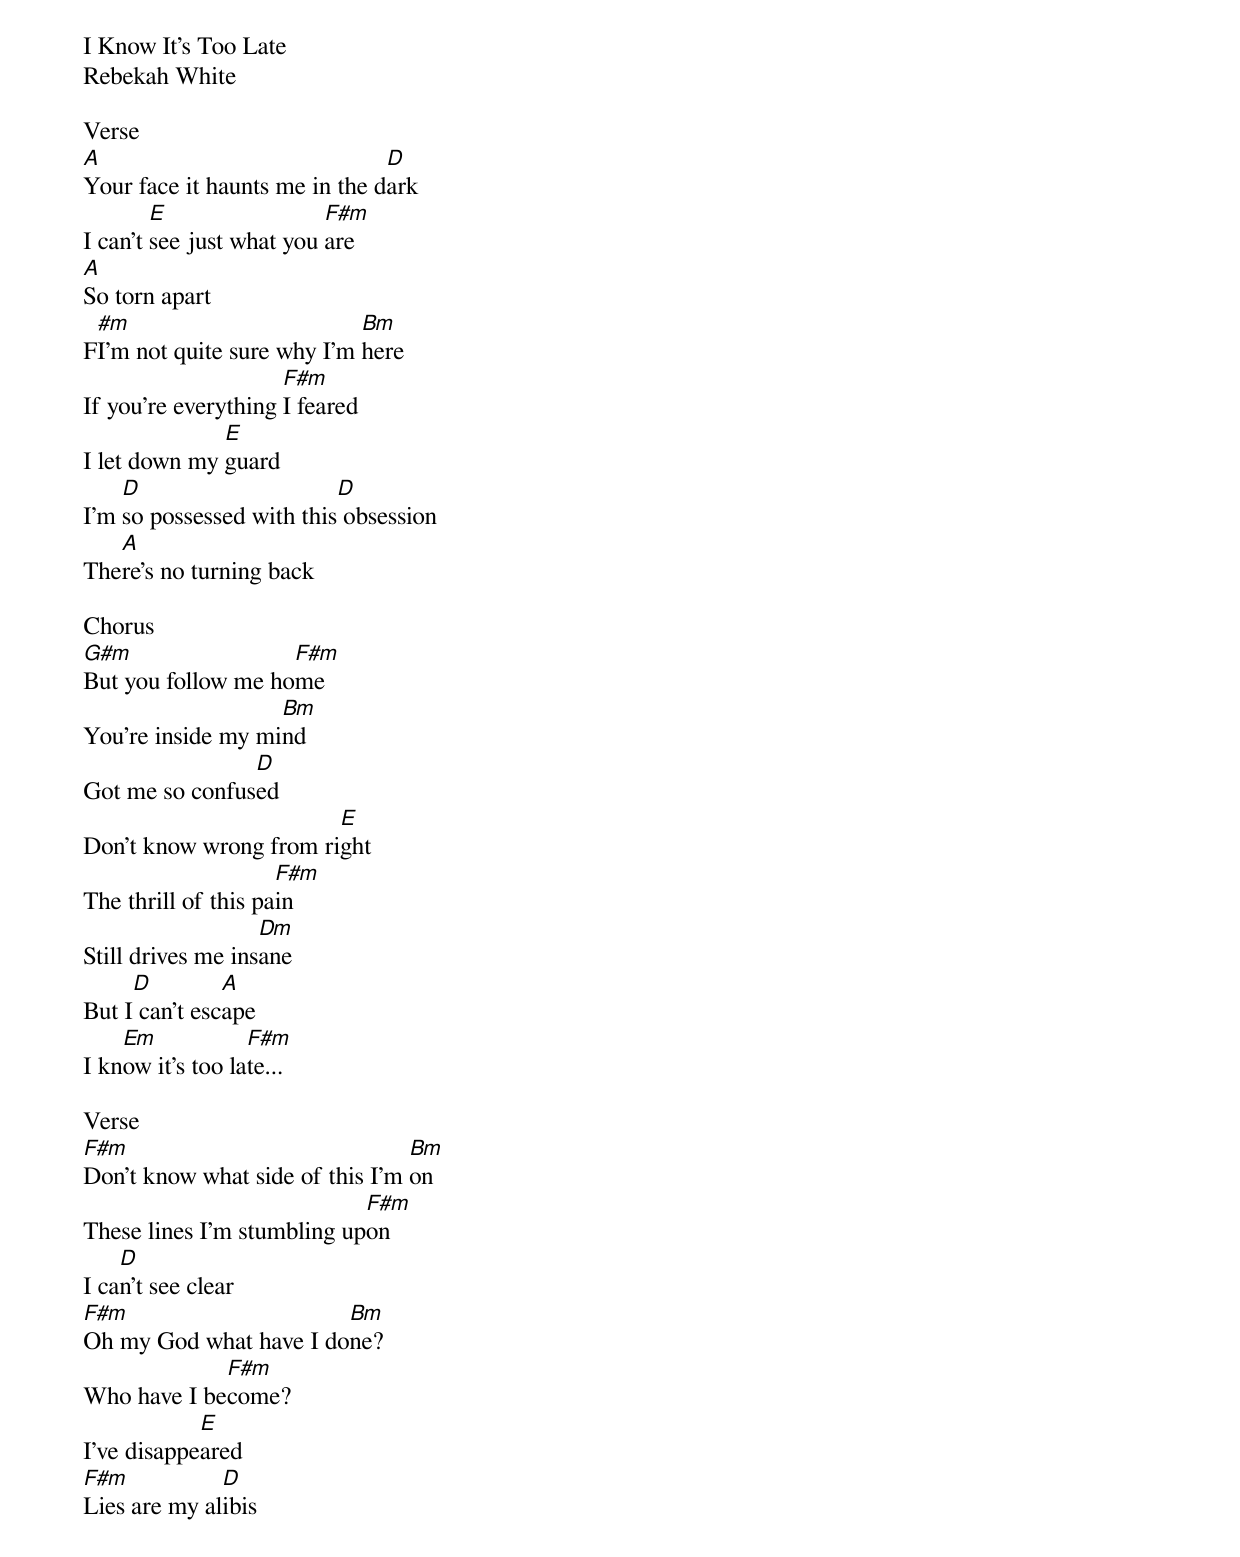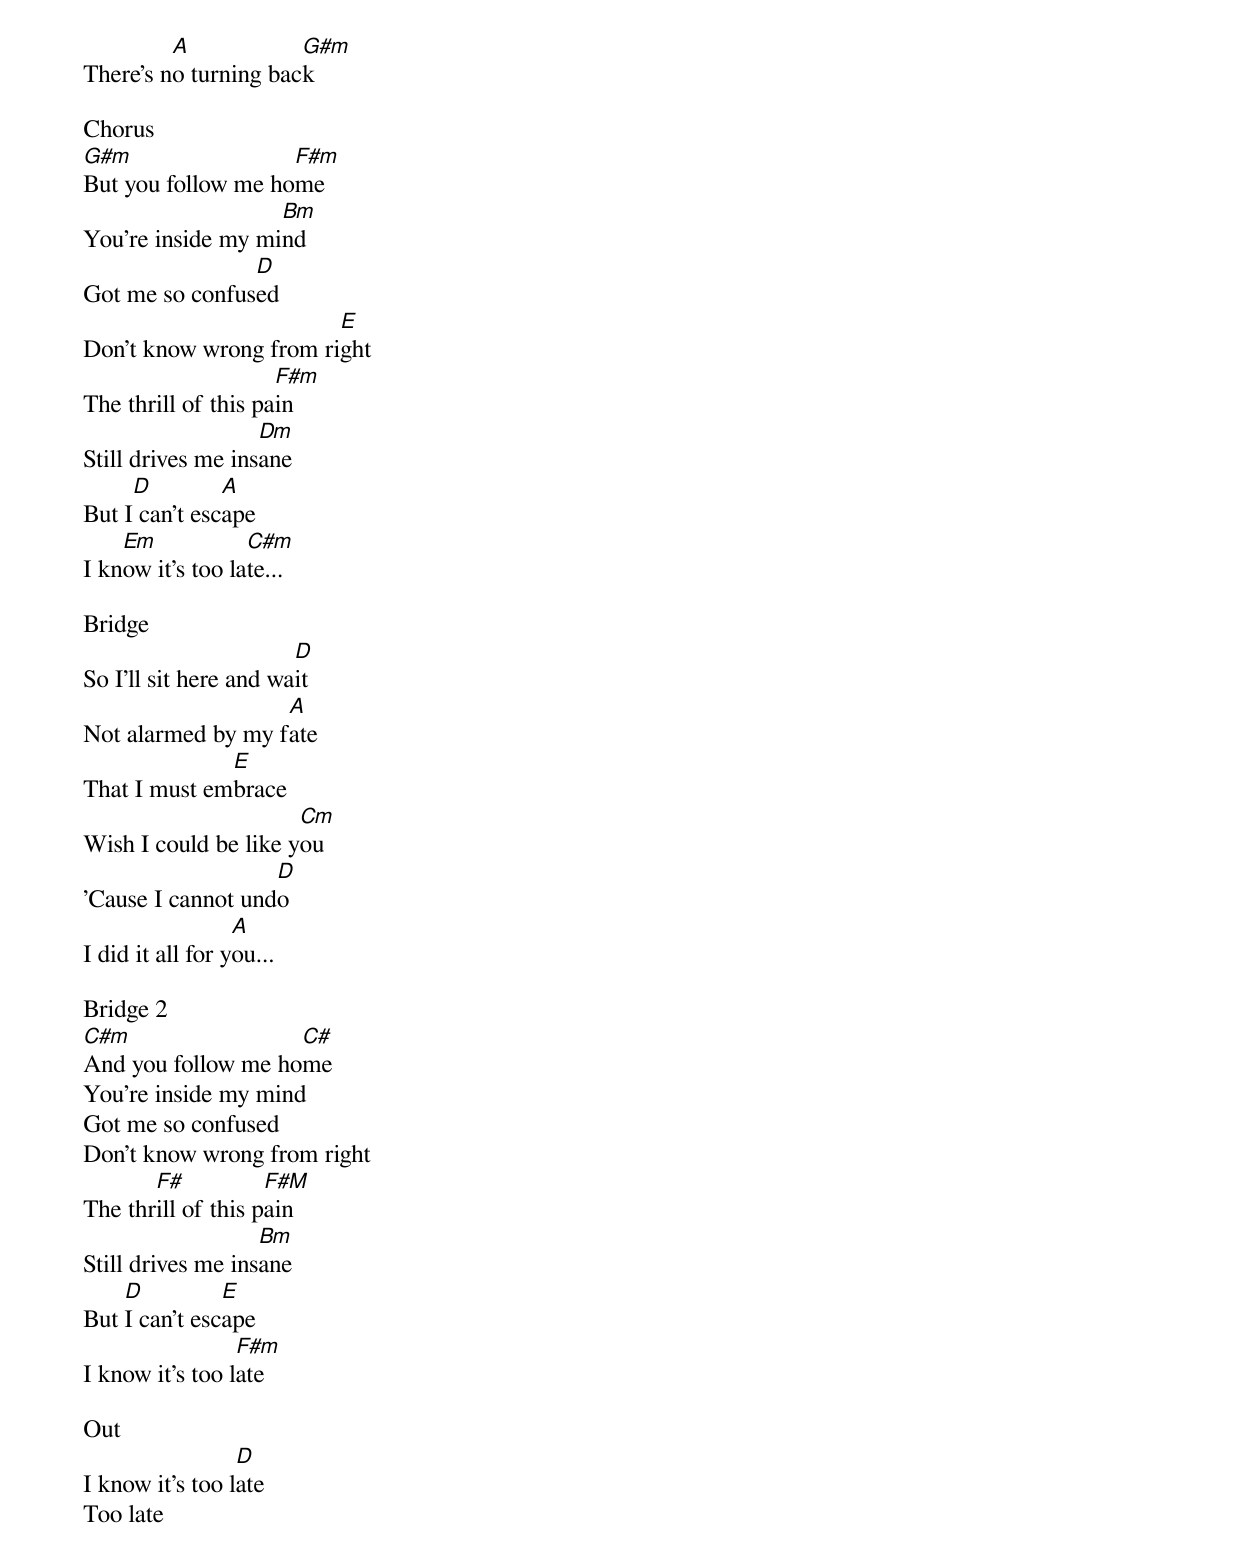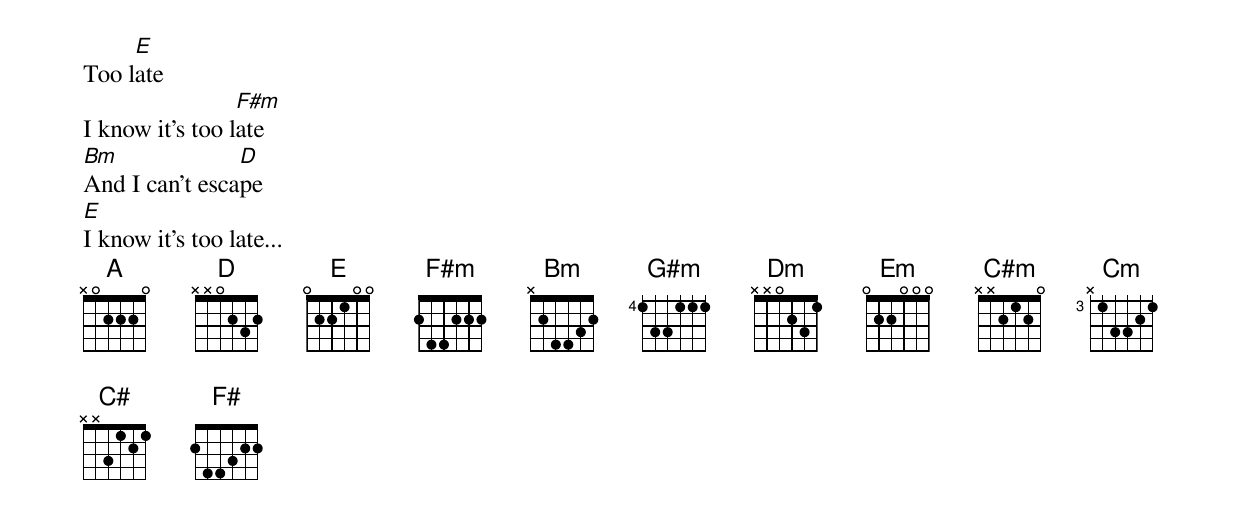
I Know It's Too Late
Rebekah White

Verse
[A]Your face it haunts me in the d[D]ark
I can't [E]see just what you [F#m]are
[A]So torn apart
F[#m]I'm not quite sure why I'm [Bm]here
If you're everything [F#m]I feared
I let down my [E]guard
I'm [D]so possessed with this[D] obsession
The[A]re's no turning back

Chorus
[G#m]But you follow me ho[F#m]me
You're inside my mi[Bm]nd
Got me so confus[D]ed
Don't know wrong from ri[E]ght
The thrill of this pa[F#m]in
Still drives me ins[Dm]ane
But I[D] can't esc[A]ape
I kn[Em]ow it's too la[F#m]te...

Verse
[F#m]Don't know what side of this I'm [Bm]on
These lines I'm stumbling up[F#m]on
I ca[D]n't see clear
[F#m]Oh my God what have I do[Bm]ne?
Who have I be[F#m]come?
I've disappe[E]ared
[F#m]Lies are my al[D]ibis
There's n[A]o turning bac[G#m]k

Chorus
[G#m]But you follow me ho[F#m]me
You're inside my mi[Bm]nd
Got me so confus[D]ed
Don't know wrong from ri[E]ght
The thrill of this pa[F#m]in
Still drives me ins[Dm]ane
But I[D] can't esc[A]ape
I kn[Em]ow it's too la[C#m]te...

Bridge
So I'll sit here and wa[D]it
Not alarmed by my f[A]ate
That I must em[E]brace
Wish I could be like y[Cm]ou
'Cause I cannot und[D]o
I did it all for y[A]ou...

Bridge 2
[C#m]And you follow me ho[C#]me
You're inside my mind
Got me so confused
Don't know wrong from right
The thr[F#]ill of this p[F#M]ain
Still drives me ins[Bm]ane
But [D]I can't esc[E]ape
I know it's too l[F#m]ate

Out
I know it's too l[D]ate
Too late
Too l[E]ate
I know it's too l[F#m]ate
[Bm]And I can't esca[D]pe
[E]I know it's too late...
